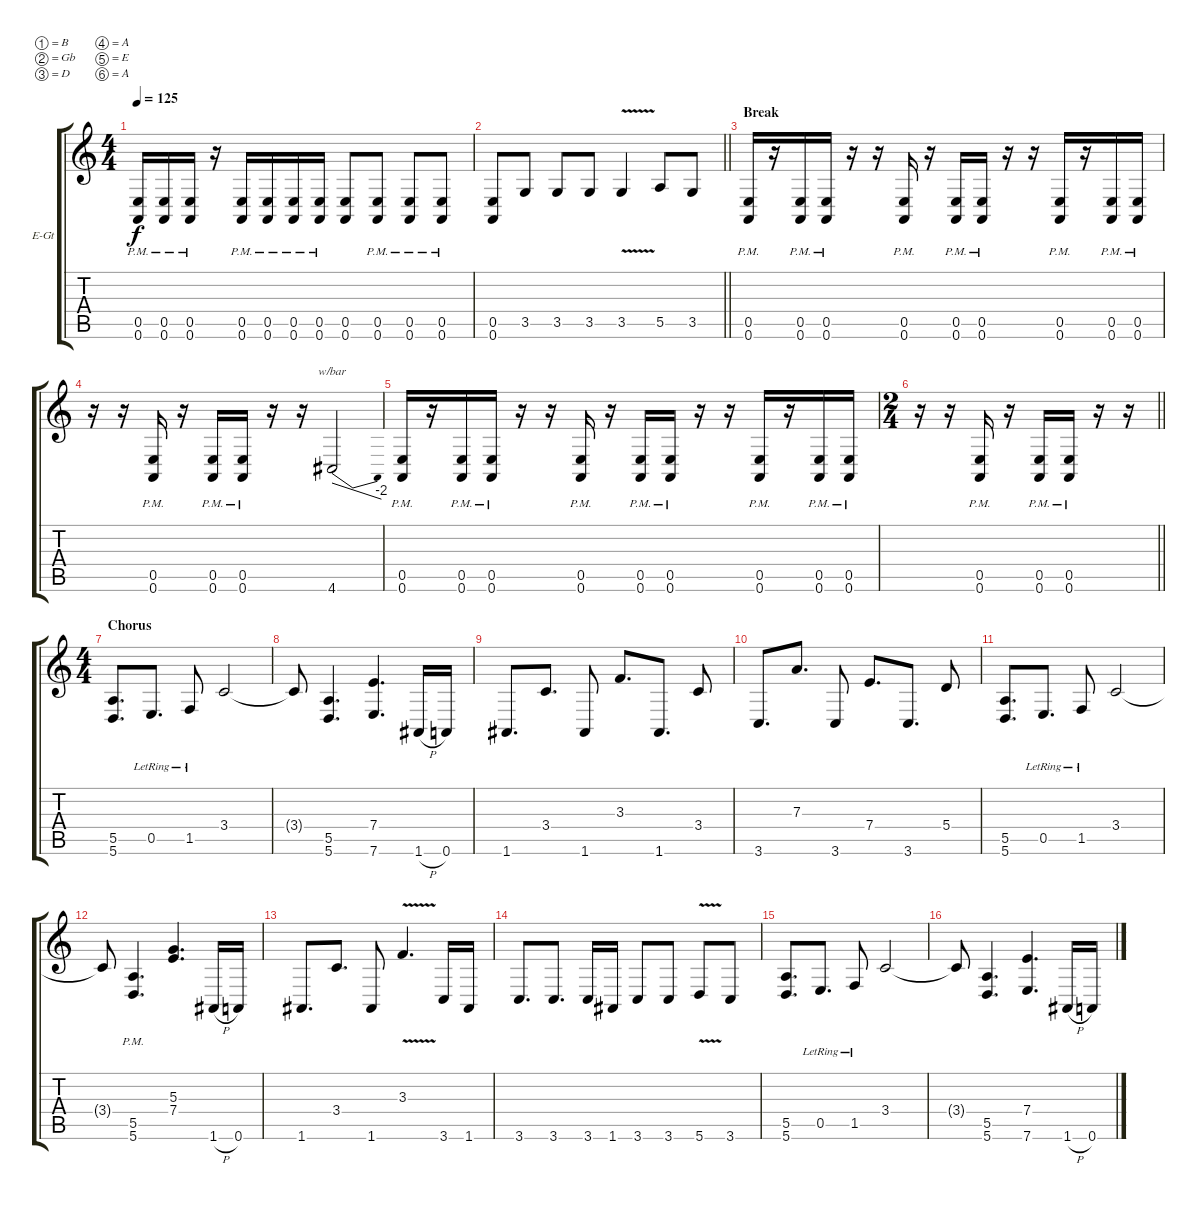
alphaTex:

\bracketExtendMode groupsimilarinstruments
\firstSystemTrackNameOrientation horizontal
\otherSystemsTrackNameOrientation horizontal
\track ("L" "E-Gt") {instrument distortionguitar}
\staff {score tabs}
\tuning (B3 Gb3 D3 A2 E2 A1)
\ts (4 4)
\tempo 125
\clef g2
\ks c
(0.5{pm} 0.6{pm}).16{dy f} (0.5{pm} 0.6{pm}).16 (0.5{pm} 0.6{pm}).16 r.16 (0.5{pm} 0.6{pm}).16 (0.5{pm} 0.6{pm}).16 (0.5{pm} 0.6{pm}).16 (0.5{pm} 0.6{pm}).16 (0.5 0.6).8 (0.5{pm} 0.6{pm}).8 (0.5{pm} 0.6{pm}).8 (0.5{pm} 0.6{pm}).8 |
\barLineRight lightlight
(0.5 0.6).8 3.5.8 3.5.8 3.5.8 3.5{v}.4 5.5.8 3.5.8 |
\section ("" "Break")
(0.5{pm} 0.6{pm}).16 r.16 (0.5{pm} 0.6{pm}).16 (0.5{pm} 0.6{pm}).16 r.16 r.16 (0.5{pm} 0.6{pm}).16 r.16 (0.5{pm} 0.6{pm}).16 (0.5{pm} 0.6{pm}).16 r.16 r.16 (0.5{pm} 0.6{pm}).16 r.16 (0.5{pm} 0.6{pm}).16 (0.5{pm} 0.6{pm}).16 |
r.16 r.16 (0.5{pm} 0.6{pm}).16 r.16 (0.5{pm} 0.6{pm}).16 (0.5{pm} 0.6{pm}).16 r.16 r.16 4.6.2{tbe (dive default 0 0 60 -8)} |
(0.5{pm} 0.6{pm}).16 r.16 (0.5{pm} 0.6{pm}).16 (0.5{pm} 0.6{pm}).16 r.16 r.16 (0.5{pm} 0.6{pm}).16 r.16 (0.5{pm} 0.6{pm}).16 (0.5{pm} 0.6{pm}).16 r.16 r.16 (0.5{pm} 0.6{pm}).16 r.16 (0.5{pm} 0.6{pm}).16 (0.5{pm} 0.6{pm}).16 |
\ts (2 4)
\beaming (8 2 2)
\barLineRight lightlight
r.16 r.16 (0.5{pm} 0.6{pm}).16 r.16 (0.5{pm} 0.6{pm}).16 (0.5{pm} 0.6{pm}).16 r.16 r.16 |
\ts (4 4)
\beaming (8 2 2 2 2)
\section ("" "Chorus")
(5.5 5.6).8{d} 0.5{lr}.8{d} 1.5{lr}.8 3.4.2 |
3.4{t}.8 (5.5 5.6).4{d} (7.4 7.6).4{d} 1.6{h}.16 0.6.16 |
1.6.8{d} 3.4.8{d} 1.6.8 3.3.8{d} 1.6.8{d} 3.4.8 |
3.6.8{d} 7.3.8{d} 3.6.8 7.4.8{d} 3.6.8{d} 5.4.8 |
(5.5 5.6).8{d} 0.5{lr}.8{d} 1.5{lr}.8 3.4.2 |
3.4{t}.8 (5.5{pm} 5.6{pm}).4{d} (5.3 7.4).4{d} 1.6{h}.16 0.6.16 |
1.6.8{d} 3.4.8{d} 1.6.8 3.3{v}.4{d} 3.6.16 1.6.16 |
3.6.8{d} 3.6.8{d} 3.6.16 1.6.16 3.6.8 3.6.8 5.6{v}.8 3.6.8 |
(5.5 5.6).8{d} 0.5{lr}.8{d} 1.5{lr}.8 3.4.2 |
3.4{t}.8 (5.5 5.6).4{d} (7.4 7.6).4{d} 1.6{h}.16 0.6.16
